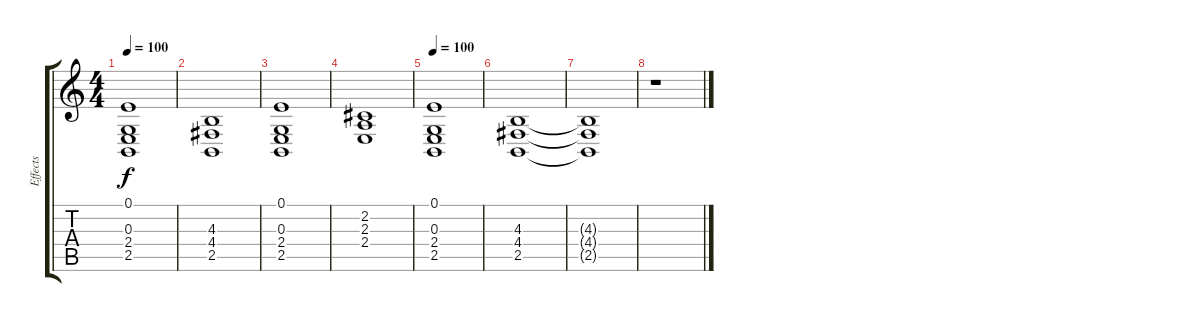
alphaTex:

\track ("Effects" "Effects") {instrument reedorgan}
\staff {score tabs}
\tuning (E4 B3 G3 D3 A2 E2) {hide}
\ts (4 4)
\tempo 100
\clef g2
\ks c
(0.1 0.3 2.4 2.5).1{dy f} |
(4.3 4.4 2.5).1 |
(0.1 0.3 2.4 2.5).1 |
(2.2 2.3 2.4).1 |
\tempo 100
(0.1 0.3 2.4 2.5).1 |
(4.3 4.4 2.5).1 |
(4.3{t} 4.4{t} 2.5{t}).1 |
r.1
